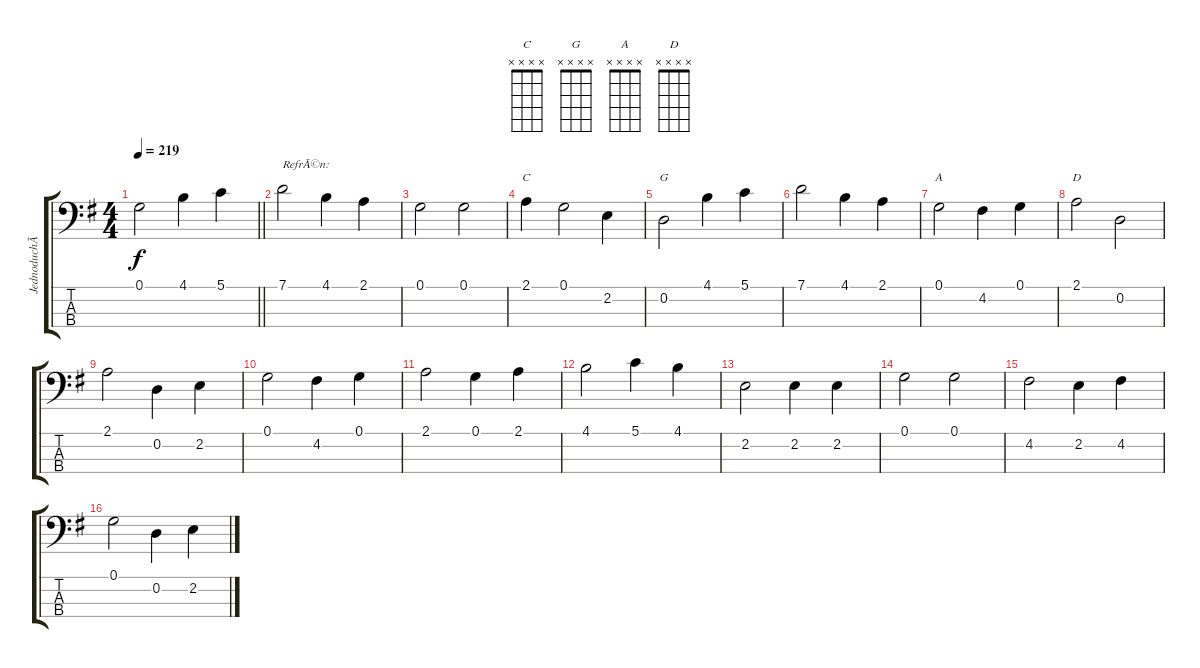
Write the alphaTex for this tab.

\track ("JednoduchÃ© solo" "JednoduchÃ") {instrument acousticbass}
\staff {score tabs}
\tuning (G2 D2 A1 E1) {hide}
\chord ("C" x x x x)
\chord ("G" x x x x)
\chord ("A" x x x x)
\chord ("D" x x x x)
\ts (4 4)
\tempo 219
\clef f4
\barLineRight lightlight
\ks g
0.1.2{dy f} 4.1.4 5.1.4 |
7.1.2{txt "RefrÃ©n:"} 4.1.4 2.1.4 |
0.1.2 0.1.2 |
2.1.4{ch "C"} 0.1.2 2.2.4 |
0.2.2{ch "G"} 4.1.4 5.1.4 |
7.1.2 4.1.4 2.1.4 |
0.1.2{ch "A"} 4.2.4 0.1.4 |
2.1.2{ch "D"} 0.2.2 |
2.1.2 0.2.4 2.2.4 |
0.1.2 4.2.4 0.1.4 |
2.1.2 0.1.4 2.1.4 |
4.1.2 5.1.4 4.1.4 |
2.2.2 2.2.4 2.2.4 |
0.1.2 0.1.2 |
4.2.2 2.2.4 4.2.4 |
0.1.2 0.2.4 2.2.4
